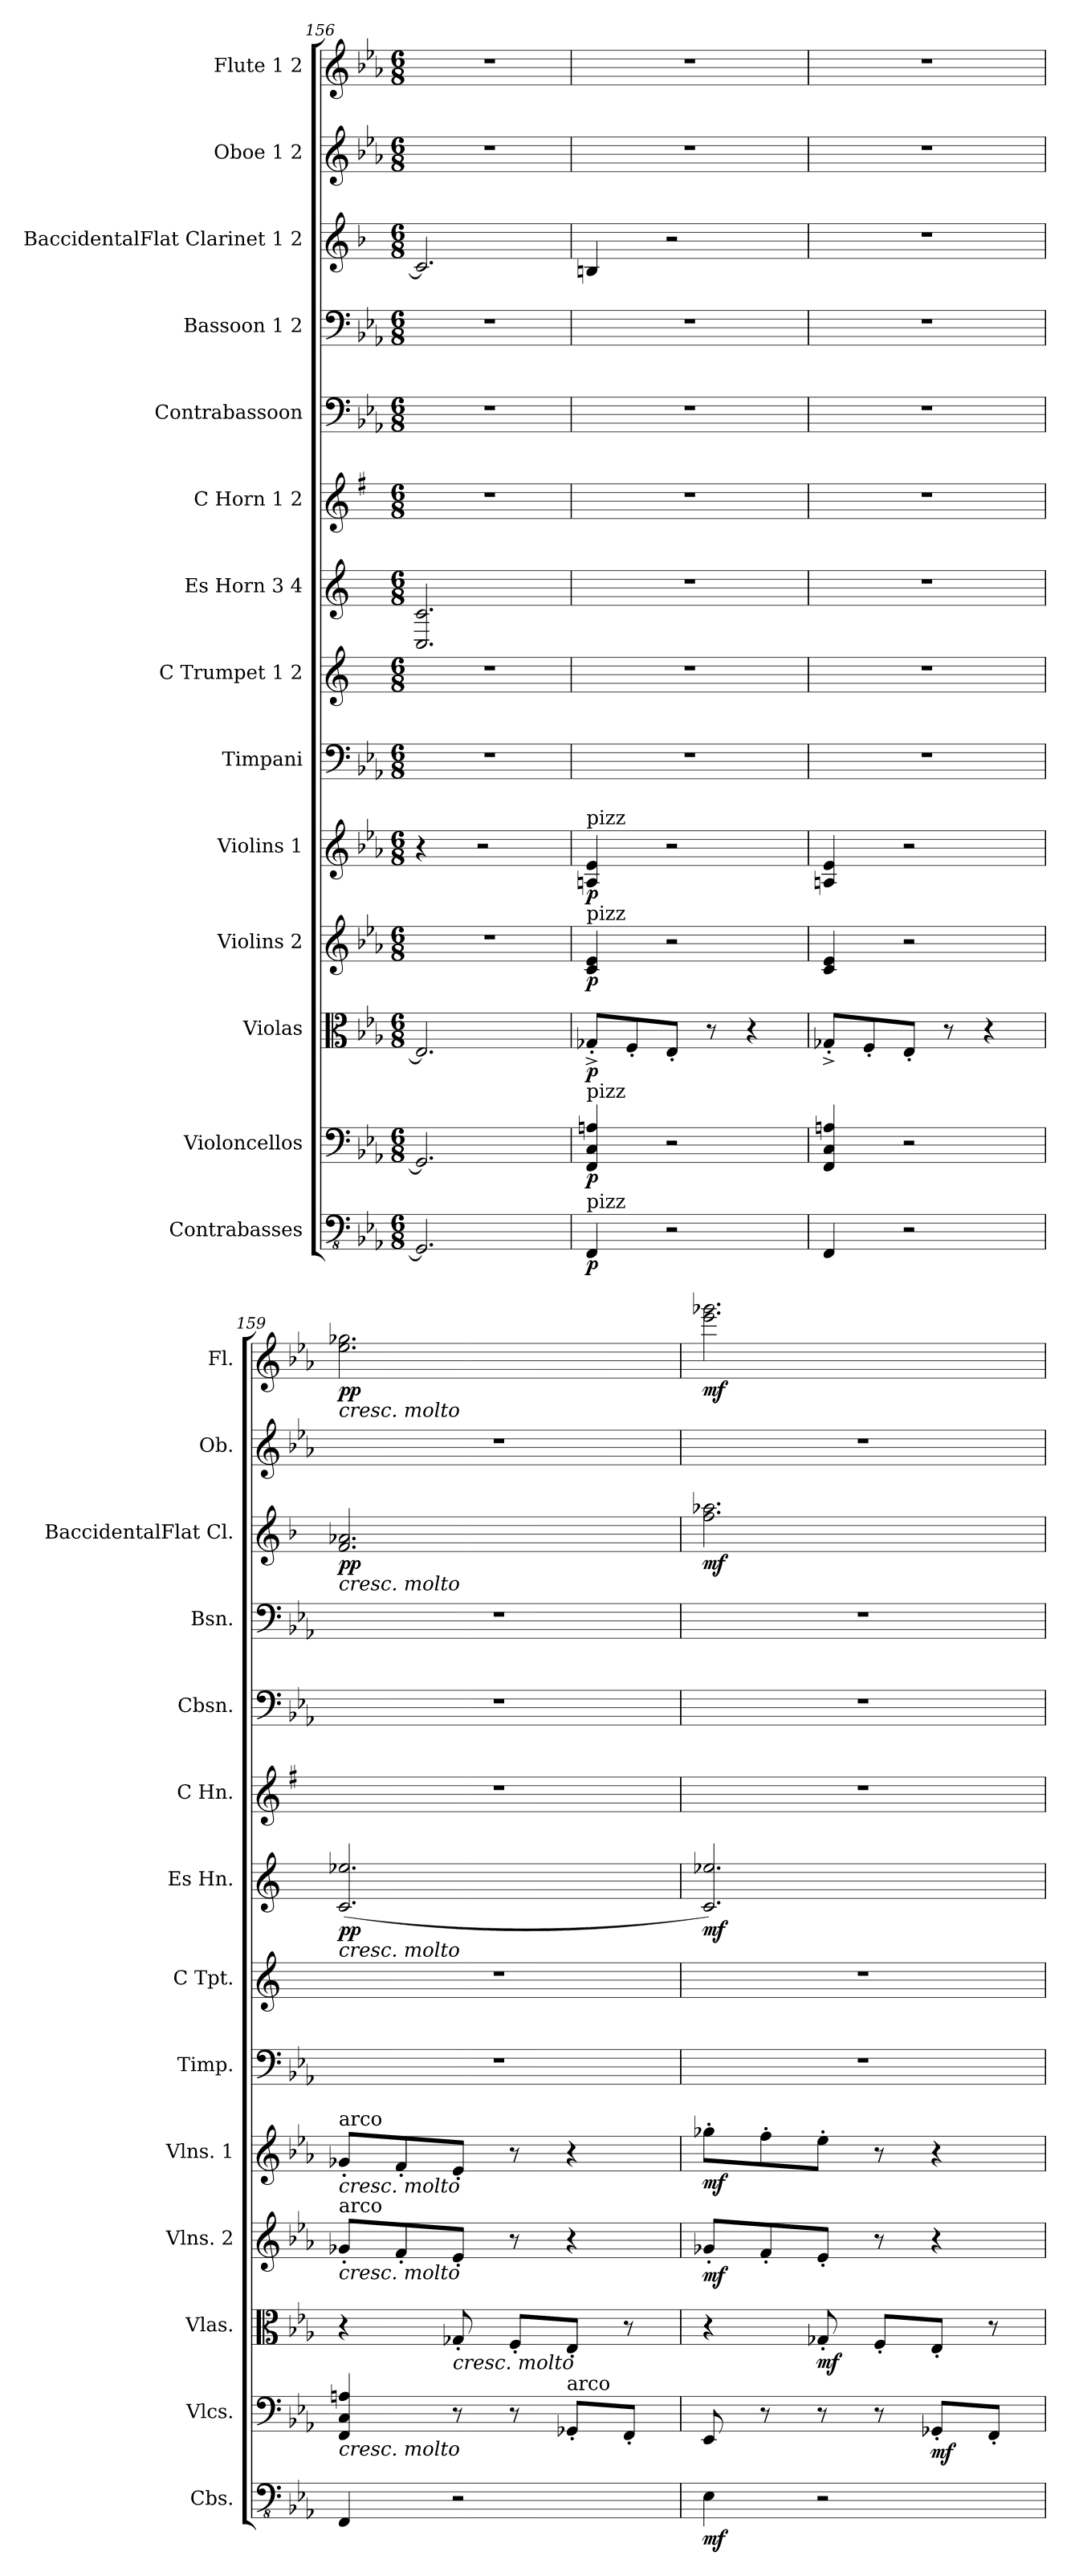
**kern	**dynam	**kern	**dynam	**kern	**dynam	**kern	**dynam	**kern	**dynam	**kern	**kern	**kern	**dynam	**kern	**kern	**kern	**kern	**dynam	**kern	**kern	**dynam
*part14	*part14	*part13	*part13	*part12	*part12	*part11	*part11	*part10	*part10	*part9	*part8	*part7	*part7	*part6	*part5	*part4	*part3	*part3	*part2	*part1	*part1
*staff14	*staff14	*staff13	*staff13	*staff12	*staff12	*staff11	*staff11	*staff10	*staff10	*staff9	*staff8	*staff7	*staff7	*staff6	*staff5	*staff4	*staff3	*staff3	*staff2	*staff1	*staff1
*I"Contrabasses	*	*I"Violoncellos	*	*I"Violas	*	*I"Violins 2	*	*I"Violins 1	*	*I"Timpani	*I"C Trumpet 1 2	*I"Es Horn 3 4	*	*I"C Horn 1 2	*I"Contrabassoon	*I"Bassoon 1 2	*I"BaccidentalFlat Clarinet 1 2	*	*I"Oboe 1 2	*I"Flute  1 2	*
*I'Cbs.	*	*I'Vlcs.	*	*I'Vlas.	*	*I'Vlns. 2	*	*I'Vlns. 1	*	*I'Timp.	*I'C Tpt.	*I'Es Hn.	*	*I'C Hn.	*I'Cbsn.	*I'Bsn.	*I'BaccidentalFlat Cl.	*	*I'Ob.	*I'Fl.	*
*clefFv4	*	*clefF4	*	*clefC3	*	*clefG2	*	*clefG2	*	*clefF4	*clefG2	*clefG2	*	*clefG2	*clefF4	*clefF4	*clefG2	*	*clefG2	*clefG2	*
*	*	*	*	*	*	*	*	*	*	*	*	*ITrd5c9	*	*ITrd4c7	*ITrd7c12	*	*ITrd1c2	*	*	*	*
*k[b-e-a-]	*	*k[b-e-a-]	*	*k[b-e-a-]	*	*k[b-e-a-]	*	*k[b-e-a-]	*	*k[b-e-a-]	*k[]	*k[b-e-a-]	*	*k[]	*k[b-e-a-]	*k[b-e-a-]	*k[b-e-a-]	*	*k[b-e-a-]	*k[b-e-a-]	*
*M6/8	*	*M6/8	*	*M6/8	*	*M6/8	*	*M6/8	*	*M6/8	*M6/8	*M6/8	*	*M6/8	*M6/8	*M6/8	*M6/8	*	*M6/8	*M6/8	*
=156	=156	=156	=156	=156	=156	=156	=156	=156	=156	=156	=156	=156	=156	=156	=156	=156	=156	=156	=156	=156	=156
2.GGG-/]	.	2.GG-/]	.	2.E-/]	.	2.r	.	4r	.	2.r	2.r	2.EE-/ 2.E-/	.	2.r	2.r	2.r	2.B-/]	.	2.r	2.r	.
.	.	.	.	.	.	.	.	2r	.	.	.	.	.	.	.	.	.	.	.	.	.
=157	=157	=157	=157	=157	=157	=157	=157	=157	=157	=157	=157	=157	=157	=157	=157	=157	=157	=157	=157	=157	=157
!	!	!	!	!	!	!	!	!LO:TX:a:t=pizz	!	!	!	!	!	!	!	!	!	!	!	!	!
!	!	!	!	!	!	!LO:TX:a:t=pizz	!	!	!	!	!	!	!	!	!	!	!	!	!	!	!
!	!	!LO:TX:a:t=pizz	!	!	!	!	!	!	!	!	!	!	!	!	!	!	!	!	!	!	!
!LO:TX:a:t=pizz	!	!	!	!	!	!	!	!	!	!	!	!	!	!	!	!	!	!	!	!	!
!	!LO:DY:b	!	!LO:DY:b	!	!LO:DY:b	!	!LO:DY:b	!	!LO:DY:b	!	!	!	!	!	!	!	!	!	!	!	!
4FFF/	p	4FF/ 4C/ 4An/	p	8G-X^'/L	p	4c/ 4e-/	p	4An/ 4e-/	p	2.r	2.r	2.r	.	2.r	2.r	2.r	4An/	.	2.r	2.r	.
.	.	.	.	8F'/	.	.	.	.	.	.	.	.	.	.	.	.	.	.	.	.	.
2r	.	2r	.	8E-'/J	.	2r	.	2r	.	.	.	.	.	.	.	.	2r	.	.	.	.
.	.	.	.	8r	.	.	.	.	.	.	.	.	.	.	.	.	.	.	.	.	.
.	.	.	.	4r	.	.	.	.	.	.	.	.	.	.	.	.	.	.	.	.	.
=158	=158	=158	=158	=158	=158	=158	=158	=158	=158	=158	=158	=158	=158	=158	=158	=158	=158	=158	=158	=158	=158
4FFF/	.	4FF/ 4C/ 4An/	.	8G-X^'/L	.	4c/ 4e-/	.	4An/ 4e-/	.	2.r	2.r	2.r	.	2.r	2.r	2.r	2.r	.	2.r	2.r	.
.	.	.	.	8F'/	.	.	.	.	.	.	.	.	.	.	.	.	.	.	.	.	.
2r	.	2r	.	8E-'/J	.	2r	.	2r	.	.	.	.	.	.	.	.	.	.	.	.	.
.	.	.	.	8r	.	.	.	.	.	.	.	.	.	.	.	.	.	.	.	.	.
.	.	.	.	4r	.	.	.	.	.	.	.	.	.	.	.	.	.	.	.	.	.
!!LO:PB:g=z
=159	=159	=159	=159	=159	=159	=159	=159	=159	=159	=159	=159	=159	=159	=159	=159	=159	=159	=159	=159	=159	=159
!	!	!	!	!	!	!	!	!	!	!	!	!	!	!	!	!	!	!	!	!LO:TX:b:i:t=cresc. molto	!
!	!	!	!	!	!	!	!	!	!	!	!	!	!	!	!	!	!LO:TX:b:i:t=cresc. molto	!	!	!	!
!	!	!	!	!	!	!	!	!	!	!	!	!LO:TX:b:i:t=cresc. molto	!	!	!	!	!	!	!	!	!
!	!	!	!	!	!	!	!	!LO:TX:a:t=arco	!	!	!	!	!	!	!	!	!	!	!	!	!
!	!	!	!	!	!	!	!	!LO:TX:b:i:t=cresc. molto	!	!	!	!	!	!	!	!	!	!	!	!	!
!	!	!	!	!	!	!LO:TX:a:t=arco	!	!	!	!	!	!	!	!	!	!	!	!	!	!	!
!	!	!	!	!	!	!LO:TX:b:i:t=cresc. molto	!	!	!	!	!	!	!	!	!	!	!	!	!	!	!
!	!	!LO:TX:b:i:t=cresc. molto	!	!	!	!	!	!	!	!	!	!	!	!	!	!	!	!	!	!	!
!	!	!	!	!	!	!	!	!	!	!	!	!	!LO:DY:b	!	!	!	!	!LO:DY:b	!	!	!LO:DY:b
4FFF/	.	4FF/ 4C/ 4An/	.	4r	.	8g-X'/L	.	8g-X'/L	.	2.r	2.r	(2.E-/ 2.g-X/	pp	2.r	2.r	2.r	2.e-/ 2.g-X/	pp	2.r	2.ee-\ 2.gg-X\	pp
.	.	.	.	.	.	8f'/	.	8f'/	.	.	.	.	.	.	.	.	.	.	.	.	.
!	!	!	!	!LO:TX:b:i:t=cresc. molto	!	!	!	!	!	!	!	!	!	!	!	!	!	!	!	!	!
2r	.	8r	.	8G-X'/	.	8e-'/J	.	8e-'/J	.	.	.	.	.	.	.	.	.	.	.	.	.
.	.	8r	.	8F'/L	.	8r	.	8r	.	.	.	.	.	.	.	.	.	.	.	.	.
!	!	!LO:TX:a:t=arco	!	!	!	!	!	!	!	!	!	!	!	!	!	!	!	!	!	!	!
.	.	8GG-X'/L	.	8E-'/J	.	4r	.	4r	.	.	.	.	.	.	.	.	.	.	.	.	.
.	.	8FF'/J	.	8r	.	.	.	.	.	.	.	.	.	.	.	.	.	.	.	.	.
=160	=160	=160	=160	=160	=160	=160	=160	=160	=160	=160	=160	=160	=160	=160	=160	=160	=160	=160	=160	=160	=160
!	!LO:DY:b	!	!	!	!	!	!LO:DY:b	!	!LO:DY:b	!	!	!	!LO:DY:b	!	!	!	!	!LO:DY:b	!	!	!LO:DY:b
4EE-\	mf	8EE-/	.	4r	.	8g-X'/L	mf	8gg-X'\L	mf	2.r	2.r	2.E-/ 2.g-X/)	mf	2.r	2.r	2.r	2.ee-\ 2.gg-X\	mf	2.r	2.eee-\ 2.ggg-X\	mf
.	.	8r	.	.	.	8f'/	.	8ff'\	.	.	.	.	.	.	.	.	.	.	.	.	.
!	!	!	!	!	!LO:DY:b	!	!	!	!	!	!	!	!	!	!	!	!	!	!	!	!
2r	.	8r	.	8G-X'/	mf	8e-'/J	.	8ee-'\J	.	.	.	.	.	.	.	.	.	.	.	.	.
.	.	8r	.	8F'/L	.	8r	.	8r	.	.	.	.	.	.	.	.	.	.	.	.	.
!	!	!	!LO:DY:b	!	!	!	!	!	!	!	!	!	!	!	!	!	!	!	!	!	!
.	.	8GG-X'/L	mf	8E-'/J	.	4r	.	4r	.	.	.	.	.	.	.	.	.	.	.	.	.
.	.	8FF'/J	.	8r	.	.	.	.	.	.	.	.	.	.	.	.	.	.	.	.	.
=	=	=	=	=	=	=	=	=	=	=	=	=	=	=	=	=	=	=	=	=	=
*-	*-	*-	*-	*-	*-	*-	*-	*-	*-	*-	*-	*-	*-	*-	*-	*-	*-	*-	*-	*-	*-
